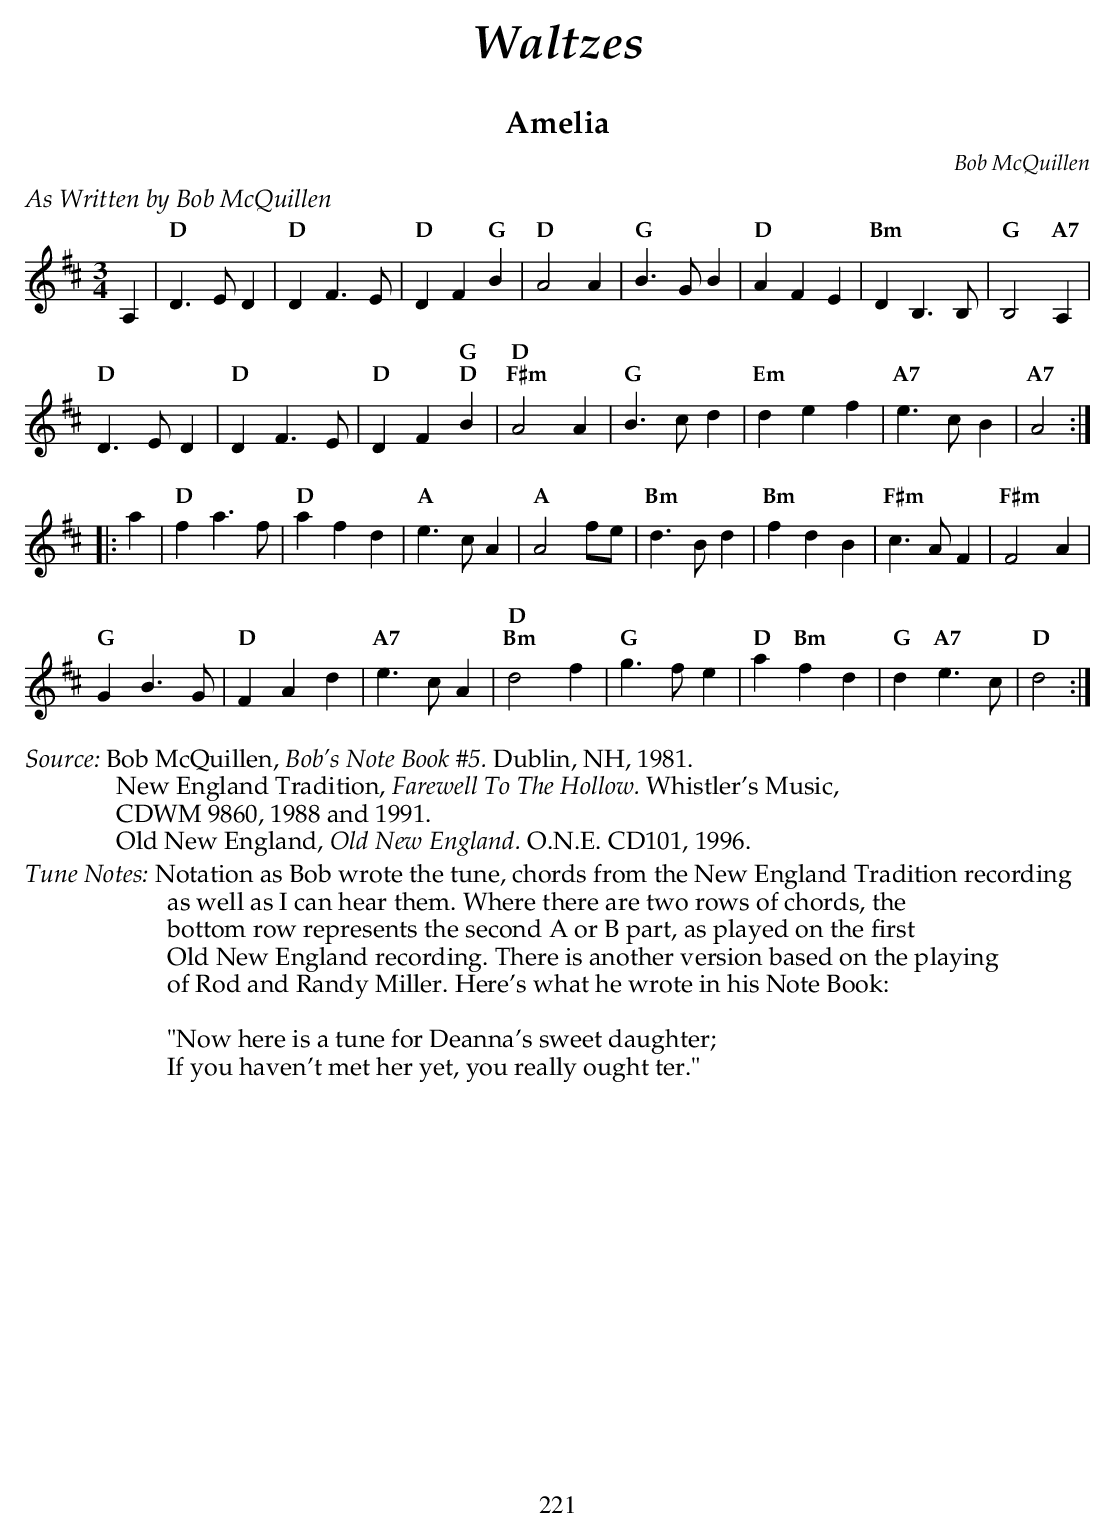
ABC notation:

X:1
T:Amelia
C:Bob McQuillen
M:3/4
L:1/8
K:D
%%text $2As Written by Bob McQuillen$0
  A,2|\
"D" D3ED2 | "D" D2F3E   | "D" D2F2 "G" B2   | "D" A4A2 |\
"G" B3GB2 | "D" A2F2E2  | "Bm" D2B,3B,      | "G" B,4 "A7" A,2 |
"D" D3ED2 | "D" D2F3E   | "D" D2F2 "G;D" B2 | "D;F#m" A4A2 |\
"G" B3cd2 | "Em" d2e2f2 | "A7" e3cB2        | "A7" A4  :|:
a2 |\
"D" f2a3f  | "D" a2f2d2      | "A" e3cA2       | "A" A4fe    |\
"Bm" d3Bd2 | "Bm" f2d2B2     | "F#m" c3AF2     | "F#m" F4A2  |
"G" G2B3G  | "D" F2A2d2      | "A7" e3cA2      | "D;Bm" d4f2 |\
"G" g3fe2  | "D"a2 "Bm" f2 d2 | "G" d2 "A7" e3c | "D" d4    :|
